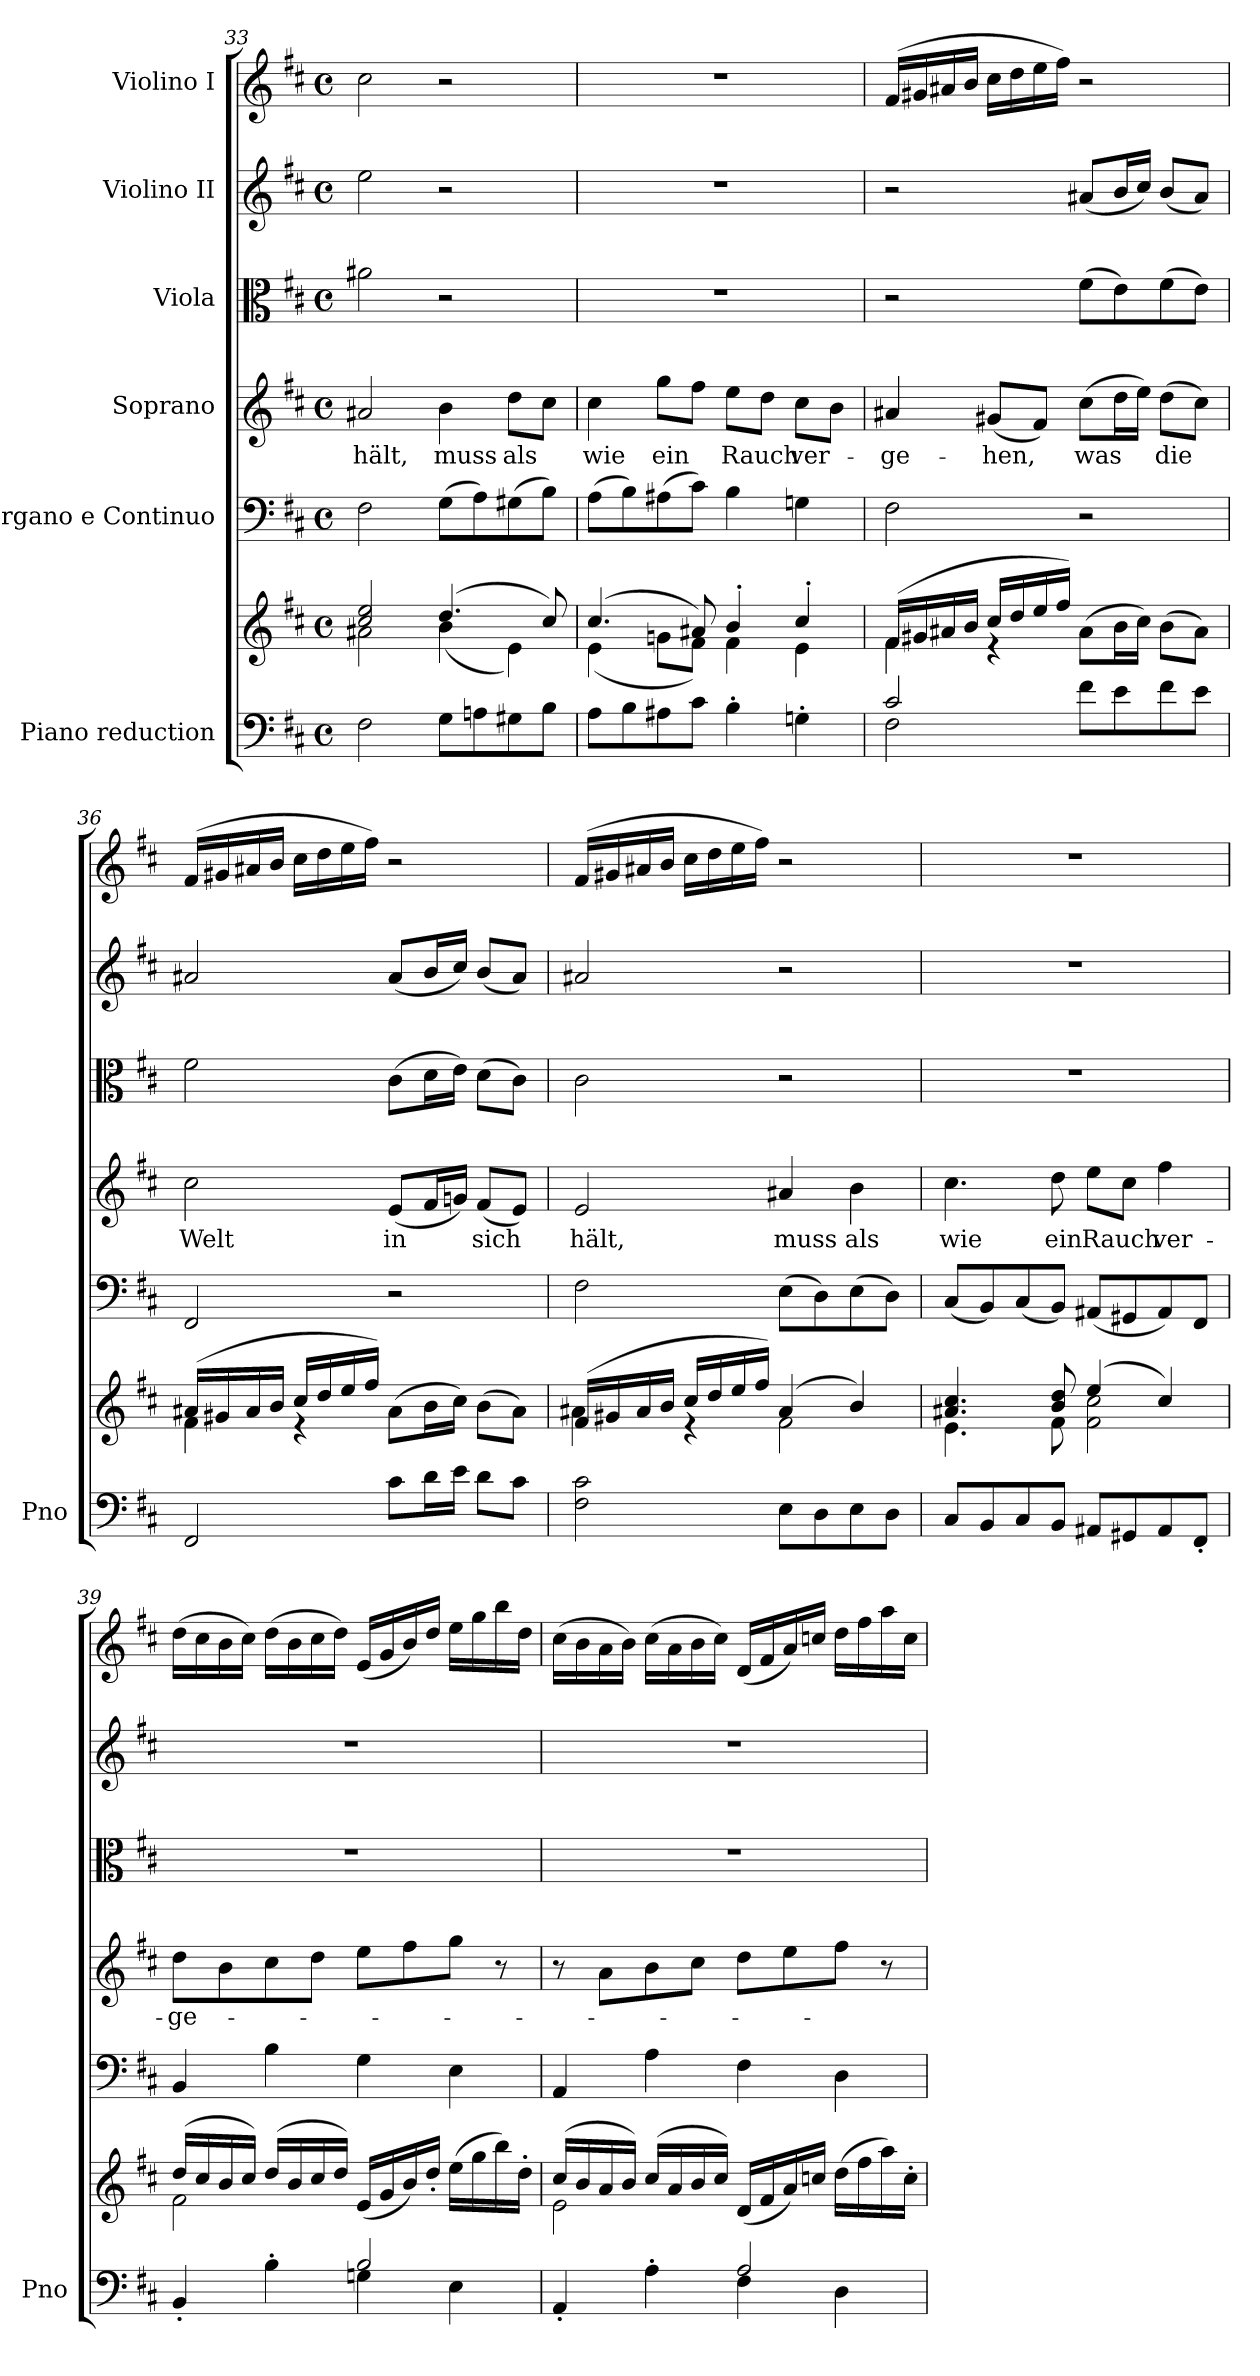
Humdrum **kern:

**kern	**kern	**kern	**kern	**text	**kern	**kern	**kern
*part6	*part6	*part5	*part4	*part4	*part3	*part2	*part1
*staff7	*staff6	*staff5	*staff4	*staff4	*staff3	*staff2	*staff1
*I"Piano reduction	*	*I"Organo e Continuo	*I"Soprano	*	*I"Viola	*I"Violino II	*I"Violino I
*I'Pno	*	*	*	*	*	*	*
*clefF4	*clefG2	*clefF4	*clefG2	*	*clefC3	*clefG2	*clefG2
*k[f#c#]	*k[f#c#]	*k[f#c#]	*k[f#c#]	*	*k[f#c#]	*k[f#c#]	*k[f#c#]
*M4/4	*M4/4	*M4/4	*M4/4	*	*M4/4	*M4/4	*M4/4
*met(c)	*met(c)	*met(c)	*met(c)	*	*met(c)	*met(c)	*met(c)
=33	=33	=33	=33	=33	=33	=33	=33
*	*^	*	*	*	*	*	*
!	!	!	!	!	!LO:LY:b	!	!	!
2F#\	2cc#/ 2ee/	2a#X\	2F#\	2a#X/	hält,	2a#X\	2ee\	2cc#\
!	!	!	!	!	!LO:LY:b	!	!	!
8G\L	(>4.dd/	(<4b\	(>8G\L	4b\	muss	2r	2r	2r
8An\	.	.	8A\)	.	.	.	.	.
!	!	!	!	!	!LO:LY:b	!	!	!
8G#X\	.	4e\)	(>8G#X\	8dd\L	als	.	.	.
8B\J	8cc#/)	.	8B\J)	8cc#\J	.	.	.	.
=34	=34	=34	=34	=34	=34	=34	=34	=34
!	!	!	!	!	!LO:LY:b	!	!	!
8A\L	(>4.cc#/	(<4e\	(>8A\L	4cc#\	wie	1r	1r	1r
8B\	.	.	8B\)	.	.	.	.	.
!	!	!	!	!	!LO:LY:b	!	!	!
8A#X\	.	8gn\L	(>8A#X\	8gg\L	ein	.	.	.
8c#\J	8a#X/)	8f#\J)	8c#\J)	8ff#\J	.	.	.	.
!	!	!	!	!	!LO:LY:b	!	!	!
4B'\	4b'/	4f#\	4B\	8ee\L	Rauch	.	.	.
.	.	.	.	8dd\J	.	.	.	.
!	!	!	!	!	!LO:LY:b	!	!	!
4Gn'\	4cc#'/	4e\	4Gn\	8cc#\L	ver-	.	.	.
.	.	.	.	8b\J	.	.	.	.
!!LO:PB:g=z
=35	=35	=35	=35	=35	=35	=35	=35	=35
*^	*	*	*	*	*	*	*	*
!	!	!	!	!	!	!LO:LY:b	!	!	!
2c#/	2F#\	(>16f#/LL	4f#\	2F#\	4a#X/	ge-	2r	2r	(>16f#/LL
.	.	16g#X/	.	.	.	.	.	.	16g#X/
.	.	16a#X/	.	.	.	.	.	.	16a#X/
.	.	16b/JJ	.	.	.	.	.	.	16b/JJ
!	!	!	!	!	!	!LO:LY:b	!	!	!
.	.	16cc#/LL	4re	.	(<8g#X/L	hen,	.	.	16cc#\LL
.	.	16dd/	.	.	.	.	.	.	16dd\
.	.	16ee/	.	.	8f#/J)	.	.	.	16ee\
.	.	16ff#/JJ)	.	.	.	.	.	.	16ff#\JJ)
!	!	!	!	!	!	!LO:LY:b	!	!	!
8f#\L	2ryy	(>8a#\L	2ryy	2r	(>8cc#\L	was	(>8f#\L	(<8a#X/L	2r
8e\	.	16b\L	.	.	16dd\L	.	8e\)	16b/L	.
.	.	16cc#\JJ)	.	.	16ee\JJ)	.	.	16cc#/JJ)	.
!	!	!	!	!	!	!LO:LY:b	!	!	!
8f#\	.	(>8b\L	.	.	(>8dd\L	die	(>8f#\	(<8b/L	.
8e\J	.	8a#\J)	.	.	8cc#\J)	.	8e\J)	8a#/J)	.
*v	*v	*	*	*	*	*	*	*	*
=36	=36	=36	=36	=36	=36	=36	=36	=36
!	!	!	!	!	!LO:LY:b	!	!	!
2FF#/	(>16a#X/LL	4f#\	2FF#/	2cc#\	Welt	2f#\	2a#X/	(>16f#/LL
.	16g#X/	.	.	.	.	.	.	16g#X/
.	16a#/	.	.	.	.	.	.	16a#X/
.	16b/JJ	.	.	.	.	.	.	16b/JJ
.	16cc#/LL	4r	.	.	.	.	.	16cc#\LL
.	16dd/	.	.	.	.	.	.	16dd\
.	16ee/	.	.	.	.	.	.	16ee\
.	16ff#/JJ)	.	.	.	.	.	.	16ff#\JJ)
!	!	!	!	!	!LO:LY:b	!	!	!
8c#\L	(>8a#\L	2ryy	2r	(<8e/L	in	(>8c#\L	(<8a#/L	2r
16d\L	16b\L	.	.	16f#/L	.	16d\L	16b/L	.
16e\JJ	16cc#\JJ)	.	.	16gn/JJ)	.	16e\JJ)	16cc#/JJ)	.
!	!	!	!	!	!LO:LY:b	!	!	!
8d\L	(>8b\L	.	.	(<8f#/L	sich	(>8d\L	(<8b/L	.
8c#\J	8a#\J)	.	.	8e/J)	.	8c#\J)	8a#/J)	.
=37	=37	=37	=37	=37	=37	=37	=37	=37
!	!	!	!	!	!LO:LY:b	!	!	!
2F#\ 2c#\	(>16f#/LL	4a#X\	2F#\	2e/	hält,	2c#\	2a#X/	(>16f#/LL
.	16g#X/	.	.	.	.	.	.	16g#X/
.	16a#/	.	.	.	.	.	.	16a#X/
.	16b/JJ	.	.	.	.	.	.	16b/JJ
.	16cc#/LL	4r	.	.	.	.	.	16cc#\LL
.	16dd/	.	.	.	.	.	.	16dd\
.	16ee/	.	.	.	.	.	.	16ee\
.	16ff#/JJ)	.	.	.	.	.	.	16ff#\JJ)
!	!	!	!	!	!LO:LY:b	!	!	!
8E\L	(>4a#/	2f#\	(>8E\L	4a#X/	muss	2r	2r	2r
8D\	.	.	8D\)	.	.	.	.	.
!	!	!	!	!	!LO:LY:b	!	!	!
8E\	4b/)	.	(>8E\	4b\	als	.	.	.
8D\J	.	.	8D\J)	.	.	.	.	.
=38	=38	=38	=38	=38	=38	=38	=38	=38
!	!	!	!	!	!LO:LY:b	!	!	!
8C#/L	4.a#X/ 4.cc#/	4.e\	(<8C#/L	4.cc#\	wie	1r	1r	1r
8BB/	.	.	8BB/)	.	.	.	.	.
8C#/	.	.	(<8C#/	.	.	.	.	.
!	!	!	!	!	!LO:LY:b	!	!	!
8BB/J	8b/ 8dd/	8f#\	8BB/J)	8dd\	ein	.	.	.
!	!	!	!	!	!LO:LY:b	!	!	!
8AA#X/L	(>4ee/	2f#\ 2cc#\	(<8AA#X/L	8ee\L	Rauch	.	.	.
8GG#X/	.	.	8GG#X/	8cc#\J	.	.	.	.
!	!	!	!	!	!LO:LY:b	!	!	!
8AA#/	4cc#/)	.	8AA#/)	4ff#\	ver-	.	.	.
8FF#'/J	.	.	8FF#/J	.	.	.	.	.
!!LO:LB:g=z
=39	=39	=39	=39	=39	=39	=39	=39	=39
*^	*	*	*	*	*	*	*	*
!	!	!	!	!	!	!LO:LY:b	!	!	!
2ryy	4BB'/	(>16dd/LL	2f#\	4BB/	8dd\L	ge-	1r	1r	(>16dd\LL
.	.	16cc#/	.	.	.	.	.	.	16cc#\
.	.	16b/	.	.	8b\	.	.	.	16b\
.	.	16cc#/JJ)	.	.	.	.	.	.	16cc#\JJ)
.	4B'\	(>16dd/LL	.	4B\	8cc#\	.	.	.	(>16dd\LL
.	.	16b/	.	.	.	.	.	.	16b\
.	.	16cc#/	.	.	8dd\J	.	.	.	16cc#\
.	.	16dd/JJ)	.	.	.	.	.	.	16dd\JJ)
2B/	4Gn\	(<16e/LL	2ryy	4G\	8ee\L	.	.	.	(<16e/LL
.	.	16g/	.	.	.	.	.	.	16g/
.	.	16b/)	.	.	8ff#\	.	.	.	16b/)
.	.	16dd'/JJ	.	.	.	.	.	.	16dd/JJ
.	4E\	(>16ee\LL	.	4E\	8gg\J	.	.	.	16ee\LL
.	.	16gg\	.	.	.	.	.	.	16gg\
.	.	16bb\)	.	.	8r	.	.	.	16bb\
.	.	16dd'\JJ	.	.	.	.	.	.	16dd\JJ
=40	=40	=40	=40	=40	=40	=40	=40	=40	=40
2ryy	4AA'/	(>16cc#/LL	2e\	4AA/	8r	.	1r	1r	(>16cc#\LL
.	.	16b/	.	.	.	.	.	.	16b\
.	.	16a/	.	.	8a\L	.	.	.	16a\
.	.	16b/JJ)	.	.	.	.	.	.	16b\JJ)
.	4A'\	(>16cc#/LL	.	4A\	8b\	.	.	.	(>16cc#\LL
.	.	16a/	.	.	.	.	.	.	16a\
.	.	16b/	.	.	8cc#\J	.	.	.	16b\
.	.	16cc#/JJ)	.	.	.	.	.	.	16cc#\JJ)
2A/	4F#\	(<16d/LL	2ryy	4F#\	8dd\L	.	.	.	(<16d/LL
.	.	16f#/	.	.	.	.	.	.	16f#/
.	.	16a/)	.	.	8ee\	.	.	.	16a/)
.	.	16ccn/JJ	.	.	.	.	.	.	16ccn/JJ
.	4D\	(>16dd\LL	.	4D\	8ff#\J	.	.	.	16dd\LL
.	.	16ff#\	.	.	.	.	.	.	16ff#\
.	.	16aa\)	.	.	8r	.	.	.	16aa\
.	.	16cc'\JJ	.	.	.	.	.	.	16cc\JJ
*v	*v	*	*	*	*	*	*	*	*
*	*v	*v	*	*	*	*	*	*
=	=	=	=	=	=	=	=
*-	*-	*-	*-	*-	*-	*-	*-
